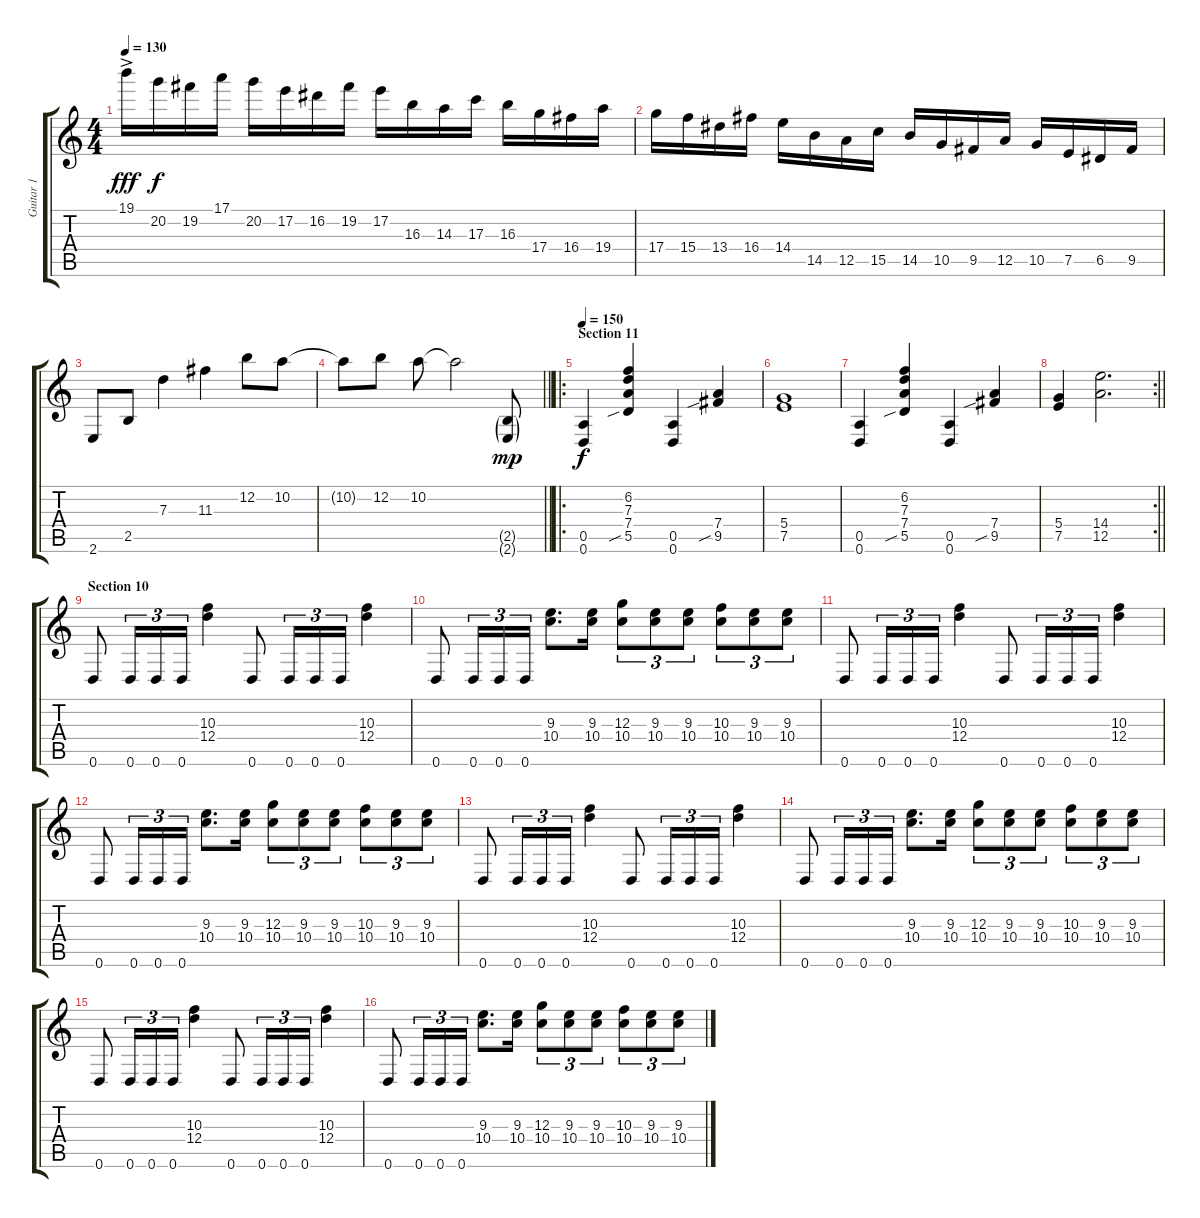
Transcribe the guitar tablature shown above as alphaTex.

\track ("Guitar 1" "Guitar 1") {instrument distortionguitar}
\staff {score tabs}
\tuning (E4 B3 G3 D3 A2 D2) {hide}
\ts (4 4)
\tempo 130
\clef g2
\ks c
19.1{ac}.16{dy fff} 20.2.16{dy f} 19.2.16 17.1.16 20.2.16 17.2.16 16.2.16 19.2.16 17.2.16 16.3.16 14.3.16 17.3.16 16.3.16 17.4.16 16.4.16 19.4.16 |
17.4.16 15.4.16 13.4.16 16.4.16 14.4.16 14.5.16 12.5.16 15.5.16 14.5.16 10.5.16 9.5.16 12.5.16 10.5.16 7.5.16 6.5.16 9.5.16 |
2.6.8 2.5.8 7.3.4 11.3.4 12.2.8 10.2.8 |
\barLineRight lightlight
10.2{t}.8 12.2.8 10.2.8 10.2{t}.2 (2.5{g} 2.6{g}).8{dy mp} |
\ro
\section ("" "Section 11")
\tempo 150
(0.5 0.6).4{dy f} (6.2 7.3 7.4 5.5{sib}).4 (0.5 0.6).4 (7.4 9.5{sib}).4 |
(5.4 7.5).1 |
(0.5 0.6).4 (6.2 7.3 7.4 5.5{sib}).4 (0.5 0.6).4 (7.4 9.5{sib}).4 |
\rc 2
\barLineRight lightlight
(5.4 7.5).4 (14.4 12.5).2{d} |
\section ("" "Section 10")
0.6.8 0.6.16{tu (3 2)} 0.6.16{tu (3 2)} 0.6.16{tu (3 2)} (10.3 12.4).4 0.6.8 0.6.16{tu (3 2)} 0.6.16{tu (3 2)} 0.6.16{tu (3 2)} (10.3 12.4).4 |
0.6.8 0.6.16{tu (3 2)} 0.6.16{tu (3 2)} 0.6.16{tu (3 2)} (9.3 10.4).8{d} (9.3 10.4).16 (12.3 10.4).8{tu (3 2)} (9.3 10.4).8{tu (3 2)} (9.3 10.4).8{tu (3 2)} (10.3 10.4).8{tu (3 2)} (9.3 10.4).8{tu (3 2)} (9.3 10.4).8{tu (3 2)} |
0.6.8 0.6.16{tu (3 2)} 0.6.16{tu (3 2)} 0.6.16{tu (3 2)} (10.3 12.4).4 0.6.8 0.6.16{tu (3 2)} 0.6.16{tu (3 2)} 0.6.16{tu (3 2)} (10.3 12.4).4 |
0.6.8 0.6.16{tu (3 2)} 0.6.16{tu (3 2)} 0.6.16{tu (3 2)} (9.3 10.4).8{d} (9.3 10.4).16 (12.3 10.4).8{tu (3 2)} (9.3 10.4).8{tu (3 2)} (9.3 10.4).8{tu (3 2)} (10.3 10.4).8{tu (3 2)} (9.3 10.4).8{tu (3 2)} (9.3 10.4).8{tu (3 2)} |
0.6.8 0.6.16{tu (3 2)} 0.6.16{tu (3 2)} 0.6.16{tu (3 2)} (10.3 12.4).4 0.6.8 0.6.16{tu (3 2)} 0.6.16{tu (3 2)} 0.6.16{tu (3 2)} (10.3 12.4).4 |
0.6.8 0.6.16{tu (3 2)} 0.6.16{tu (3 2)} 0.6.16{tu (3 2)} (9.3 10.4).8{d} (9.3 10.4).16 (12.3 10.4).8{tu (3 2)} (9.3 10.4).8{tu (3 2)} (9.3 10.4).8{tu (3 2)} (10.3 10.4).8{tu (3 2)} (9.3 10.4).8{tu (3 2)} (9.3 10.4).8{tu (3 2)} |
0.6.8 0.6.16{tu (3 2)} 0.6.16{tu (3 2)} 0.6.16{tu (3 2)} (10.3 12.4).4 0.6.8 0.6.16{tu (3 2)} 0.6.16{tu (3 2)} 0.6.16{tu (3 2)} (10.3 12.4).4 |
0.6.8 0.6.16{tu (3 2)} 0.6.16{tu (3 2)} 0.6.16{tu (3 2)} (9.3 10.4).8{d} (9.3 10.4).16 (12.3 10.4).8{tu (3 2)} (9.3 10.4).8{tu (3 2)} (9.3 10.4).8{tu (3 2)} (10.3 10.4).8{tu (3 2)} (9.3 10.4).8{tu (3 2)} (9.3 10.4).8{tu (3 2)}
